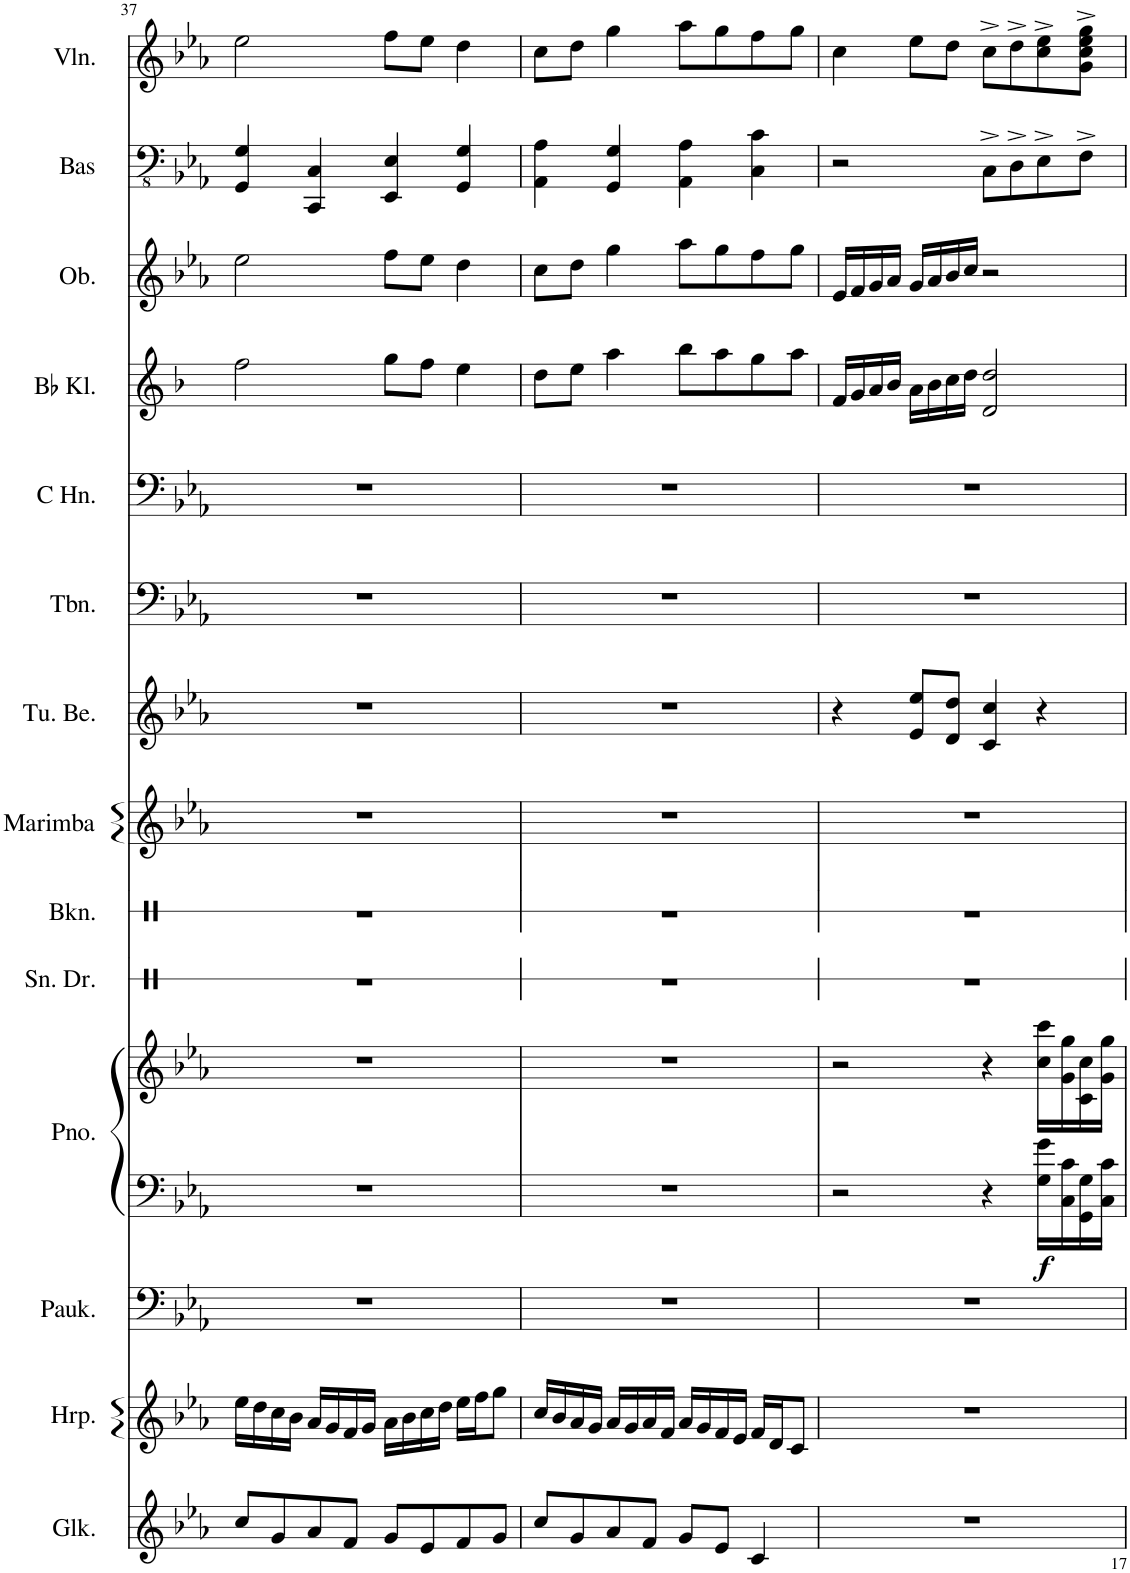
**kern	**kern	**kern	**kern	**kern	**dynam	**kern	**kern	**kern	**kern	**kern	**kern	**kern	**kern	**kern	**kern
*part14	*part13	*part12	*part11	*part11	*part11	*part10	*part9	*part8	*part7	*part6	*part5	*part4	*part3	*part2	*part1
*staff15	*staff14	*staff13	*staff12	*staff11	*staff11/12	*staff10	*staff9	*staff8	*staff7	*staff6	*staff5	*staff4	*staff3	*staff2	*staff1
*I"Klokkenspel	*I"Harp	*I"Pauken	*I"Piano	*	*	*I"Snare drum	*I"Bekken	*I"Marimba	*I"Buisklokken	*I"Trombone	*I"Hoorn in C	*I"Klarinet in Bb	*I"Hobo	*I"Akoestische bas	*I"Violen
*	*I'Hrp.	*I'Pauk.	*I'Pno.	*	*	*I'Sn. Dr.	*I'Bkn.	*I'Marimba	*	*I'Tbn.	*	*	*	*I'Bas	*I'Vln.
!!LO:PB:g=z
*clefG2	*clefG2	*clefF4	*clefF4	*clefG2	*	*clefX	*clefX	*clefG2	*clefG2	*clefF4	*clefF4	*clefG2	*clefG2	*clefFv4	*clefG2
*Trd-14c-24	*	*	*	*	*	*	*	*	*	*	*Trd4c7	*Trd1c2	*	*	*
*k[b-e-a-]	*k[b-e-a-]	*k[b-e-a-]	*k[b-e-a-]	*k[b-e-a-]	*	*k[]	*k[]	*k[b-e-a-]	*k[b-e-a-]	*k[b-e-a-]	*k[b-e-a-]	*k[b-]	*k[b-e-a-]	*k[b-e-a-]	*k[b-e-a-]
*M4/4	*M4/4	*M4/4	*M4/4	*M4/4	*	*M4/4	*M4/4	*M4/4	*M4/4	*M4/4	*M4/4	*M4/4	*M4/4	*M4/4	*M4/4
=37	=37	=37	=37	=37	=37	=37	=37	=37	=37	=37	=37	=37	=37	=37	=37
8cc/L	16ee-\LL	1r	1r	1r	.	1r	1r	1r	1r	1r	1r	2ff\	2ee-\	4GGG/ 4GG/	2ee-\
.	16dd\	.	.	.	.	.	.	.	.	.	.	.	.	.	.
8g/	16cc\	.	.	.	.	.	.	.	.	.	.	.	.	.	.
.	16b-\JJ	.	.	.	.	.	.	.	.	.	.	.	.	.	.
8a-/	16a-/LL	.	.	.	.	.	.	.	.	.	.	.	.	4CCC/ 4CC/	.
.	16g/	.	.	.	.	.	.	.	.	.	.	.	.	.	.
8f/J	16f/	.	.	.	.	.	.	.	.	.	.	.	.	.	.
.	16g/JJ	.	.	.	.	.	.	.	.	.	.	.	.	.	.
8g/L	16a-\LL	.	.	.	.	.	.	.	.	.	.	8gg\L	8ff\L	4EEE-/ 4EE-/	8ff\L
.	16b-\	.	.	.	.	.	.	.	.	.	.	.	.	.	.
8e-/	16cc\	.	.	.	.	.	.	.	.	.	.	8ff\J	8ee-\J	.	8ee-\J
.	16dd\JJ	.	.	.	.	.	.	.	.	.	.	.	.	.	.
8f/	16ee-\LL	.	.	.	.	.	.	.	.	.	.	4ee\	4dd\	4GGG/ 4GG/	4dd\
.	16ff\J	.	.	.	.	.	.	.	.	.	.	.	.	.	.
8g/J	8gg\J	.	.	.	.	.	.	.	.	.	.	.	.	.	.
=38	=38	=38	=38	=38	=38	=38	=38	=38	=38	=38	=38	=38	=38	=38	=38
8cc/L	16cc/LL	1r	1r	1r	.	1r	1r	1r	1r	1r	1r	8dd\L	8cc\L	4AAA-\ 4AA-\	8cc\L
.	16b-/	.	.	.	.	.	.	.	.	.	.	.	.	.	.
8g/	16a-/	.	.	.	.	.	.	.	.	.	.	8ee\J	8dd\J	.	8dd\J
.	16g/JJ	.	.	.	.	.	.	.	.	.	.	.	.	.	.
8a-/	16a-/LL	.	.	.	.	.	.	.	.	.	.	4aa\	4gg\	4GGG/ 4GG/	4gg\
.	16g/	.	.	.	.	.	.	.	.	.	.	.	.	.	.
8f/J	16a-/	.	.	.	.	.	.	.	.	.	.	.	.	.	.
.	16f/JJ	.	.	.	.	.	.	.	.	.	.	.	.	.	.
8g/L	16a-/LL	.	.	.	.	.	.	.	.	.	.	8bb-\L	8aa-\L	4AAA-\ 4AA-\	8aa-\L
.	16g/	.	.	.	.	.	.	.	.	.	.	.	.	.	.
8e-/J	16f/	.	.	.	.	.	.	.	.	.	.	8aa\	8gg\	.	8gg\
.	16e-/JJ	.	.	.	.	.	.	.	.	.	.	.	.	.	.
4c/	16f/LL	.	.	.	.	.	.	.	.	.	.	8gg\	8ff\	4CC\ 4C\	8ff\
.	16d/J	.	.	.	.	.	.	.	.	.	.	.	.	.	.
.	8c/J	.	.	.	.	.	.	.	.	.	.	8aa\J	8gg\J	.	8gg\J
=39	=39	=39	=39	=39	=39	=39	=39	=39	=39	=39	=39	=39	=39	=39	=39
1r	1r	1r	2r	2r	.	1r	1r	1r	4r	1r	1r	16f/LL	16e-/LL	2r	4cc\
.	.	.	.	.	.	.	.	.	.	.	.	16g/	16f/	.	.
.	.	.	.	.	.	.	.	.	.	.	.	16a/	16g/	.	.
.	.	.	.	.	.	.	.	.	.	.	.	16b-/JJ	16a-/JJ	.	.
.	.	.	.	.	.	.	.	.	8e-/ 8ee-/L	.	.	16a\LL	16g/LL	.	8ee-\L
.	.	.	.	.	.	.	.	.	.	.	.	16b-\	16a-/	.	.
.	.	.	.	.	.	.	.	.	8d/ 8dd/J	.	.	16cc\	16b-/	.	8dd\J
.	.	.	.	.	.	.	.	.	.	.	.	16dd\JJ	16cc/JJ	.	.
.	.	.	4r	4r	.	.	.	.	4c/ 4cc/	.	.	2d/ 2dd/	2r	8CC^\L	8cc^\L
.	.	.	.	.	.	.	.	.	.	.	.	.	.	8DD^\	8dd^\
!	!	!	!	!	!LO:DY:b=2	!	!	!	!	!	!	!	!	!	!
.	.	.	16G\ 16g\LL	16cc\ 16ccc\LL	f	.	.	.	4r	.	.	.	.	8EE-^\	8cc\^ 8ee-\^
.	.	.	16C\ 16c\	16g\ 16gg\	.	.	.	.	.	.	.	.	.	.	.
.	.	.	16GG\ 16G\	16c\ 16cc\	.	.	.	.	.	.	.	.	.	8FF^\J	8g\^ 8cc\^ 8ee-\^ 8gg\^J
.	.	.	16C\ 16c\JJ	16g\ 16gg\JJ	.	.	.	.	.	.	.	.	.	.	.
=	=	=	=	=	=	=	=	=	=	=	=	=	=	=	=
*-	*-	*-	*-	*-	*-	*-	*-	*-	*-	*-	*-	*-	*-	*-	*-
